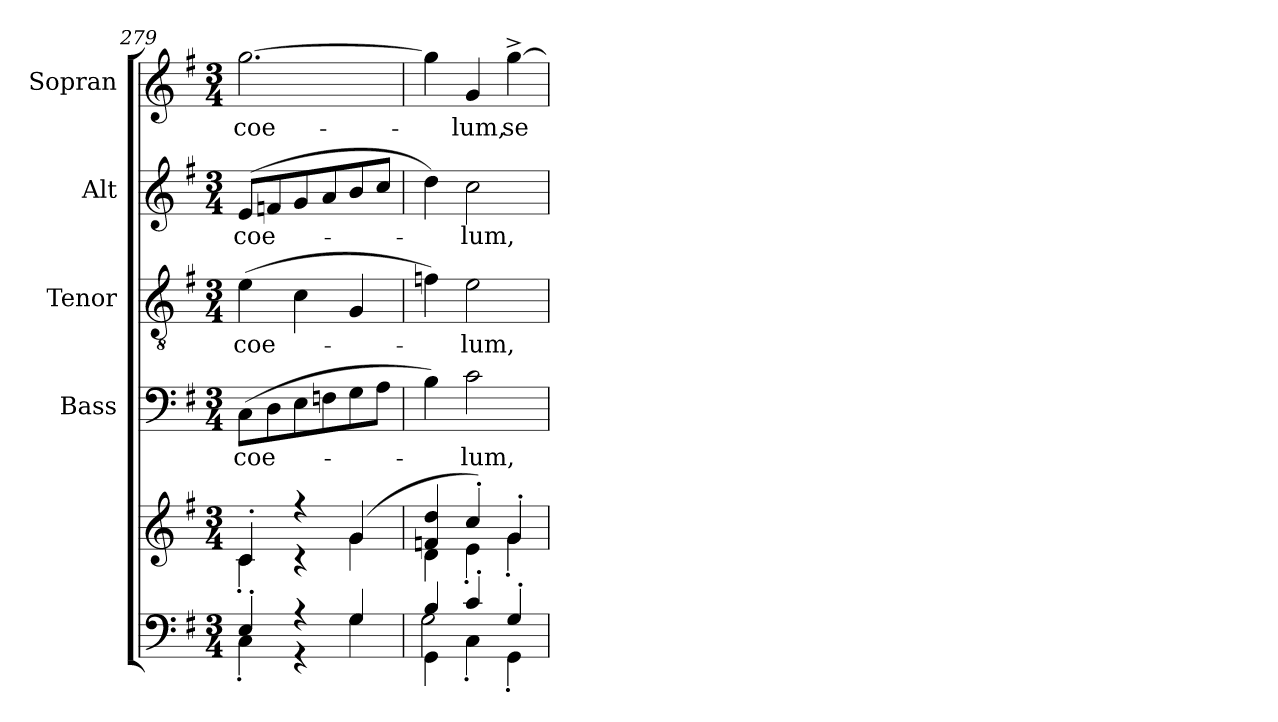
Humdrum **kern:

**kern	**kern	**kern	**text	**kern	**text	**kern	**text	**kern	**text
*part5	*part5	*part4	*part4	*part3	*part3	*part2	*part2	*part1	*part1
*staff6	*staff5	*staff4	*staff4	*staff3	*staff3	*staff2	*staff2	*staff1	*staff1
*	*	*I"Bass	*	*I"Tenor	*	*I"Alt	*	*I"Sopran	*
*	*	*I'B.	*	*I'T.	*	*I'A.	*	*I'S.	*
!!LO:PB:g=z
*clefF4	*clefG2	*clefF4	*	*clefGv2	*	*clefG2	*	*clefG2	*
*k[f#]	*k[f#]	*k[f#]	*	*k[f#]	*	*k[f#]	*	*k[f#]	*
*G:	*G:	*G:	*	*G:	*	*G:	*	*G:	*
*M3/4	*M3/4	*M3/4	*	*M3/4	*	*M3/4	*	*M3/4	*
=279	=279	=279	=279	=279	=279	=279	=279	=279	=279
*^	*^	*	*	*	*	*	*	*	*
!	!	!	!	!	!LO:LY:b	!	!LO:LY:b	!	!LO:LY:b	!	!LO:LY:b
4E'>/	4C'<\	4c'>/	4c'<\	(>8C\L	coe-	(>4e\	coe-	(>8e/L	coe-	[2.gg\	coe-
.	.	.	.	8D\	.	.	.	8fn/	.	.	.
4r	4r	4r	4r	8E\	.	4c\	.	8g/	.	.	.
.	.	.	.	8Fn\	.	.	.	8a/	.	.	.
4G/	4G\	(4g/	4g\	8G\	.	4G/	.	8b/	.	.	.
.	.	.	.	8A\J	.	.	.	8cc/J	.	.	.
=280	=280	=280	=280	=280	=280	=280	=280	=280	=280	=280	=280
*	*^	*	*	*	*	*	*	*	*	*	*
4B/	4GG\	2G\	4fn/ 4dd/	4d\	4B\)	.	4fn\)	.	4dd\)	.	4gg\]	.
!	!	!	!	!	!	!LO:LY:b	!	!LO:LY:b	!	!LO:LY:b	!	!LO:LY:b
4c'>/	4C'<\	.	4cc'>/)	4e'<\	2c\	-lum,	2e\	-lum,	2cc\	-lum,	4g/	-lum,
!	!	!	!	!	!	!	!	!	!	!	!	!LO:LY:b
4G'>/	4GG'<\	4ryy	4g'>/	4g'<\	.	.	.	.	.	.	[4gg^>\	se-
*v	*v	*v	*	*	*	*	*	*	*	*	*	*
*	*v	*v	*	*	*	*	*	*	*	*
=	=	=	=	=	=	=	=	=	=
*-	*-	*-	*-	*-	*-	*-	*-	*-	*-
